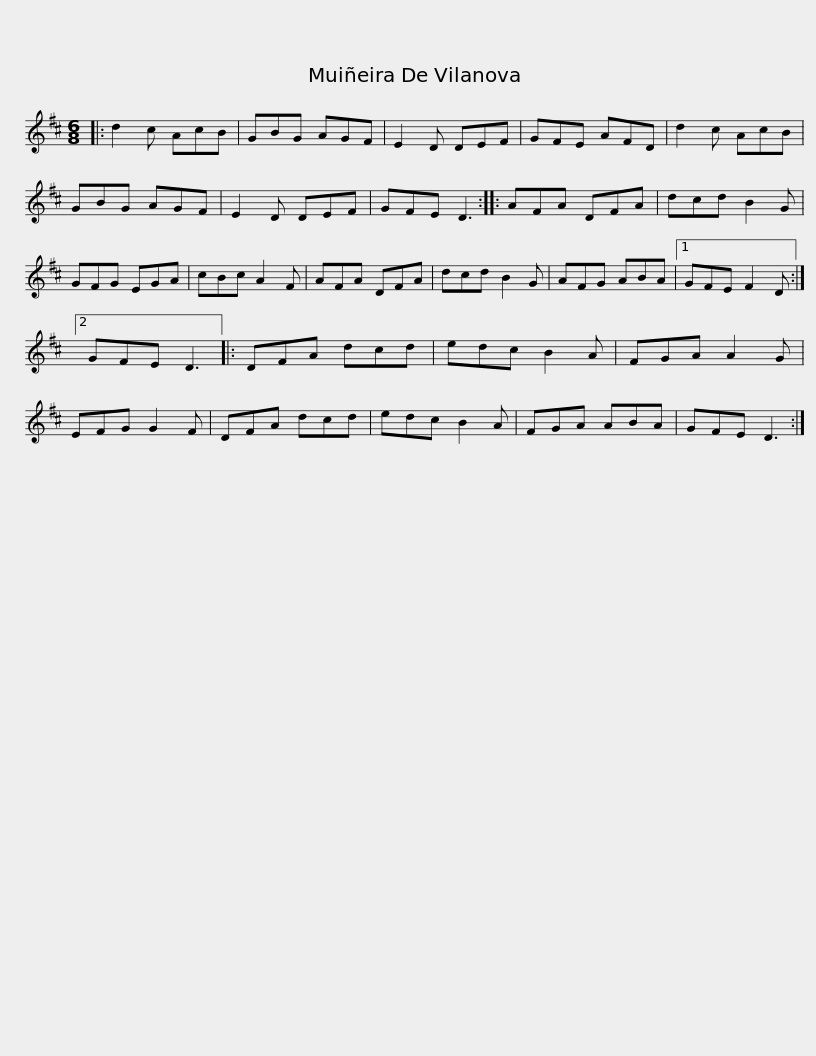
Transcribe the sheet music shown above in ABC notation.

X:1
L:1/8
M:6/8
I:linebreak $
K:D
V:1 treble
V:1
|: d2 c AcB | GBG AGF | E2 D DEF | GFE AFD | d2 c AcB | %5
 GBG AGF | E2 D DEF |$ GFE D3 :: AFA DFA | dcd B2 G | %10
 GFG EGA | cBc A2 F | AFA DFA | dcd B2 G |$ AFG ABA |1 %15
 GFE F2 D :|2 GFE D3 |: DFA dcd | edc B2 A | FGA A2 G | %20
 EFG G2 F |$ DFA dcd | edc B2 A | FGA ABA | GFE D3 :| %25
